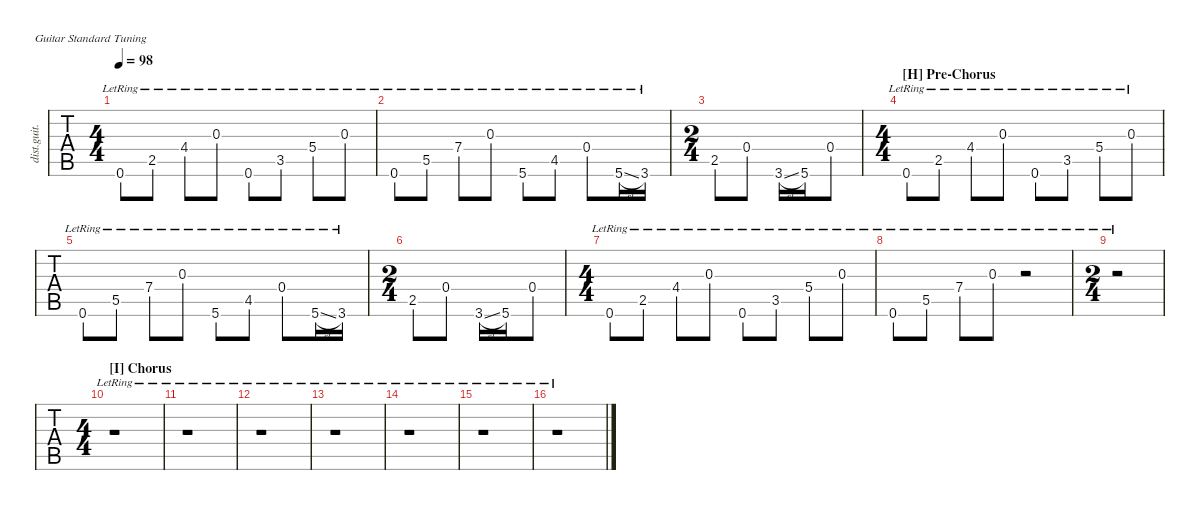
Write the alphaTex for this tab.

\defaultSystemsLayout 4
\hideDynamics
\bracketExtendMode nobrackets
\track ("Clean Guitar (James)" "dist.guit.") {instrument distortionguitar}
\staff {tabs}
\tuning (E4 B3 G3 D3 A2 E2)
\ts (4 4)
\beaming (8 2 2 2 2)
\tempo 98
\clef g2
\ks eminor
0.6{lr acc forcenatural}.8{dy mf} 2.5{lr acc forcenatural}.8 4.4{lr acc #}.8 0.3{lr acc forcenatural}.8 0.6{lr acc forcenatural}.8 3.5{lr acc forcenatural}.8 5.4{lr acc forcenatural}.8 0.3{lr acc forcenatural}.8 |
0.6{lr acc forcenatural}.8 5.5{lr acc forcenatural}.8 7.4{lr acc forcenatural}.8 0.3{lr acc forcenatural}.8 5.6{lr acc forcenatural}.8 4.5{lr acc #}.8 0.4{lr acc forcenatural}.8 5.6{sl lr acc forcenatural}.16 3.6{lr acc forcenatural}.16 |
\ts (2 4)
\beaming (8 2 2)
2.5{acc forcenatural}.8 0.4{acc forcenatural}.8 3.6{sl acc forcenatural}.16 5.6{acc forcenatural}.16 0.4{acc forcenatural}.8 |
\ts (4 4)
\beaming (8 2 2 2 2)
\section ("H" "Pre-Chorus")
0.6{lr acc forcenatural}.8 2.5{lr acc forcenatural}.8 4.4{lr acc #}.8 0.3{lr acc forcenatural}.8 0.6{lr acc forcenatural}.8 3.5{lr acc forcenatural}.8 5.4{lr acc forcenatural}.8 0.3{lr acc forcenatural}.8 |
0.6{lr acc forcenatural}.8 5.5{lr acc forcenatural}.8 7.4{lr acc forcenatural}.8 0.3{lr acc forcenatural}.8 5.6{lr acc forcenatural}.8 4.5{lr acc #}.8 0.4{lr acc forcenatural}.8 5.6{sl lr acc forcenatural}.16 3.6{lr acc forcenatural}.16 |
\ts (2 4)
\beaming (8 2 2)
2.5{acc forcenatural}.8 0.4{acc forcenatural}.8 3.6{sl acc forcenatural}.16 5.6{acc forcenatural}.16 0.4{acc forcenatural}.8 |
\ts (4 4)
\beaming (8 2 2 2 2)
0.6{lr acc forcenatural}.8 2.5{lr acc forcenatural}.8 4.4{lr acc #}.8 0.3{lr acc forcenatural}.8 0.6{lr acc forcenatural}.8 3.5{lr acc forcenatural}.8 5.4{lr acc forcenatural}.8 0.3{lr acc forcenatural}.8 |
0.6{lr acc forcenatural}.8 5.5{lr acc forcenatural}.8 7.4{lr acc forcenatural}.8 0.3{lr acc forcenatural}.8 r.2 |
\ts (2 4)
\beaming (8 2 2)
r.2 |
\ts (4 4)
\beaming (8 2 2 2 2)
\section ("I" "Chorus")
r.1 |
r.1 |
r.1 |
r.1 |
r.1 |
r.1 |
r.1
